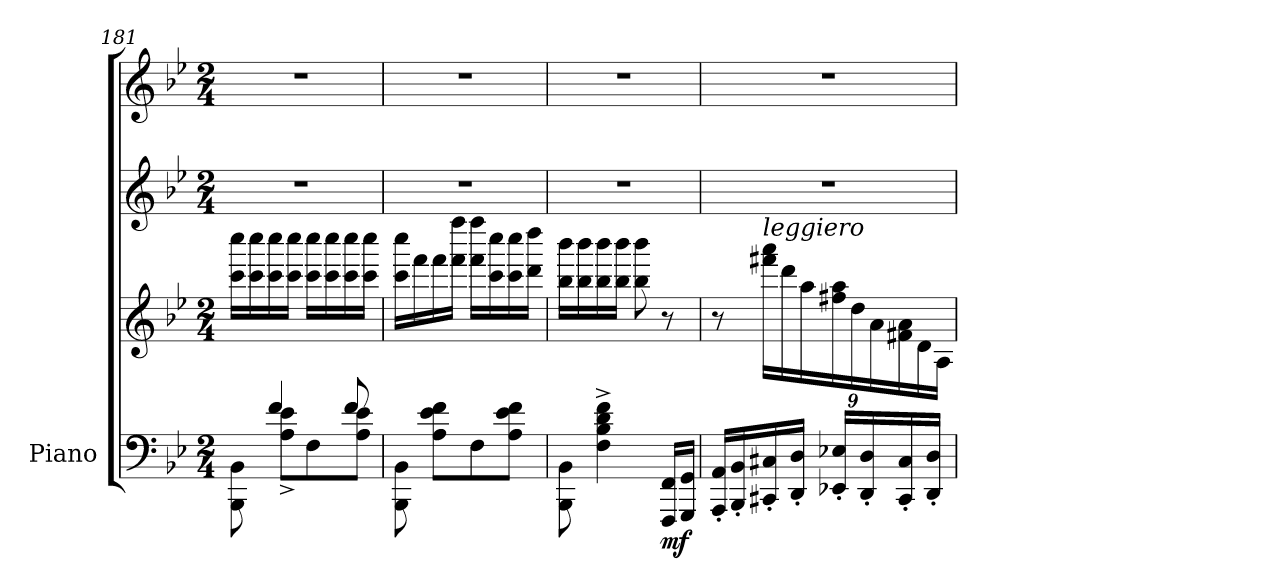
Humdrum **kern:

**kern	**kern	**kern	**kern	**dynam
*part1	*part1	*part1	*part1	*part1
*staff4	*staff3	*staff2	*staff1	*staff1/2/3/4
*I"Piano	*	*	*	*
*I'Pno.	*	*	*	*
*clefF4	*clefG2	*clefG2	*clefG2	*
*k[b-e-]	*k[b-e-]	*k[b-e-]	*k[b-e-]	*
*M2/4	*M2/4	*M2/4	*M2/4	*
=181	=181	=181	=181	=181
*^	*	*	*	*
8ryy	8BBB-\ 8BB-\	16ccc\ 16cccc\LL	2r	2r	.
.	.	16ccc\ 16cccc\	.	.	.
4f/	8A\^ 8e-\^L	16ccc\ 16cccc\	.	.	.
.	.	16ccc\ 16cccc\JJ	.	.	.
.	8F\	16ccc\ 16cccc\LL	.	.	.
.	.	16ccc\ 16cccc\	.	.	.
8f/	8A\ 8e-\J	16ccc\ 16cccc\	.	.	.
.	.	16ccc\ 16cccc\JJ	.	.	.
*v	*v	*	*	*	*
=182	=182	=182	=182	=182
8BBB-\ 8BB-\	16ccc\ 16cccc\LL	2r	2r	.
.	16fff\	.	.	.
8A\ 8e-\ 8f\L	16fff\	.	.	.
.	16fff\ 16ffff\JJ	.	.	.
8F\	16fff\ 16ffff\LL	.	.	.
.	16ccc\ 16cccc\	.	.	.
8A\ 8e-\ 8f\J	16ccc\ 16cccc\	.	.	.
.	16ddd\ 16dddd\JJ	.	.	.
=183	=183	=183	=183	=183
*	*	*	*MM110	*
8BBB-\ 8BB-\	16bb-\ 16bbb-\LL	2r	2r	.
.	16bb-\ 16bbb-\	.	.	.
4F\^ 4B-\^ 4d\^ 4f\^	16bb-\ 16bbb-\	.	.	.
.	16bb-\ 16bbb-\JJ	.	.	.
.	8bb-\ 8bbb-\	.	.	.
!	!	!	!	!LO:DY:b=4
16FFF/ 16FF/LL	8r	.	.	mf
16GGG/ 16GG/JJ	.	.	.	.
!!LO:PB:g=z
=184	=184	=184	=184	=184
*	*	*	*MM90	*
!	!	!	!	!LO:DY:b=4
!	!	!	!	!LO:DY:n=1:b=3
16AAA/' 16AA/'LL	8r	2r	2r	mf p
16BBB-/' 16BB-/'	.	.	.	.
*	*Xbrackettup	*	*	*
!	!LO:TX:a:i:t=leggiero	!	!	!
16CC#X/' 16C#X/'	24fff#X\ 24aaa\LL	.	.	.
.	24ddd\	.	.	.
16DD/' 16D/'JJ	.	.	.	.
.	24aa\	.	.	.
16EE-X/' 16E-X/'LL	24ff#X\ 24aa\	.	.	.
.	24dd\	.	.	.
16DD/' 16D/'	.	.	.	.
.	24a\	.	.	.
16CC#/' 16C#/'	24f#X\ 24a\	.	.	.
.	24d\	.	.	.
16DD/' 16D/'JJ	.	.	.	.
.	24A\JJ	.	.	.
=	=	=	=	=
*-	*-	*-	*-	*-
